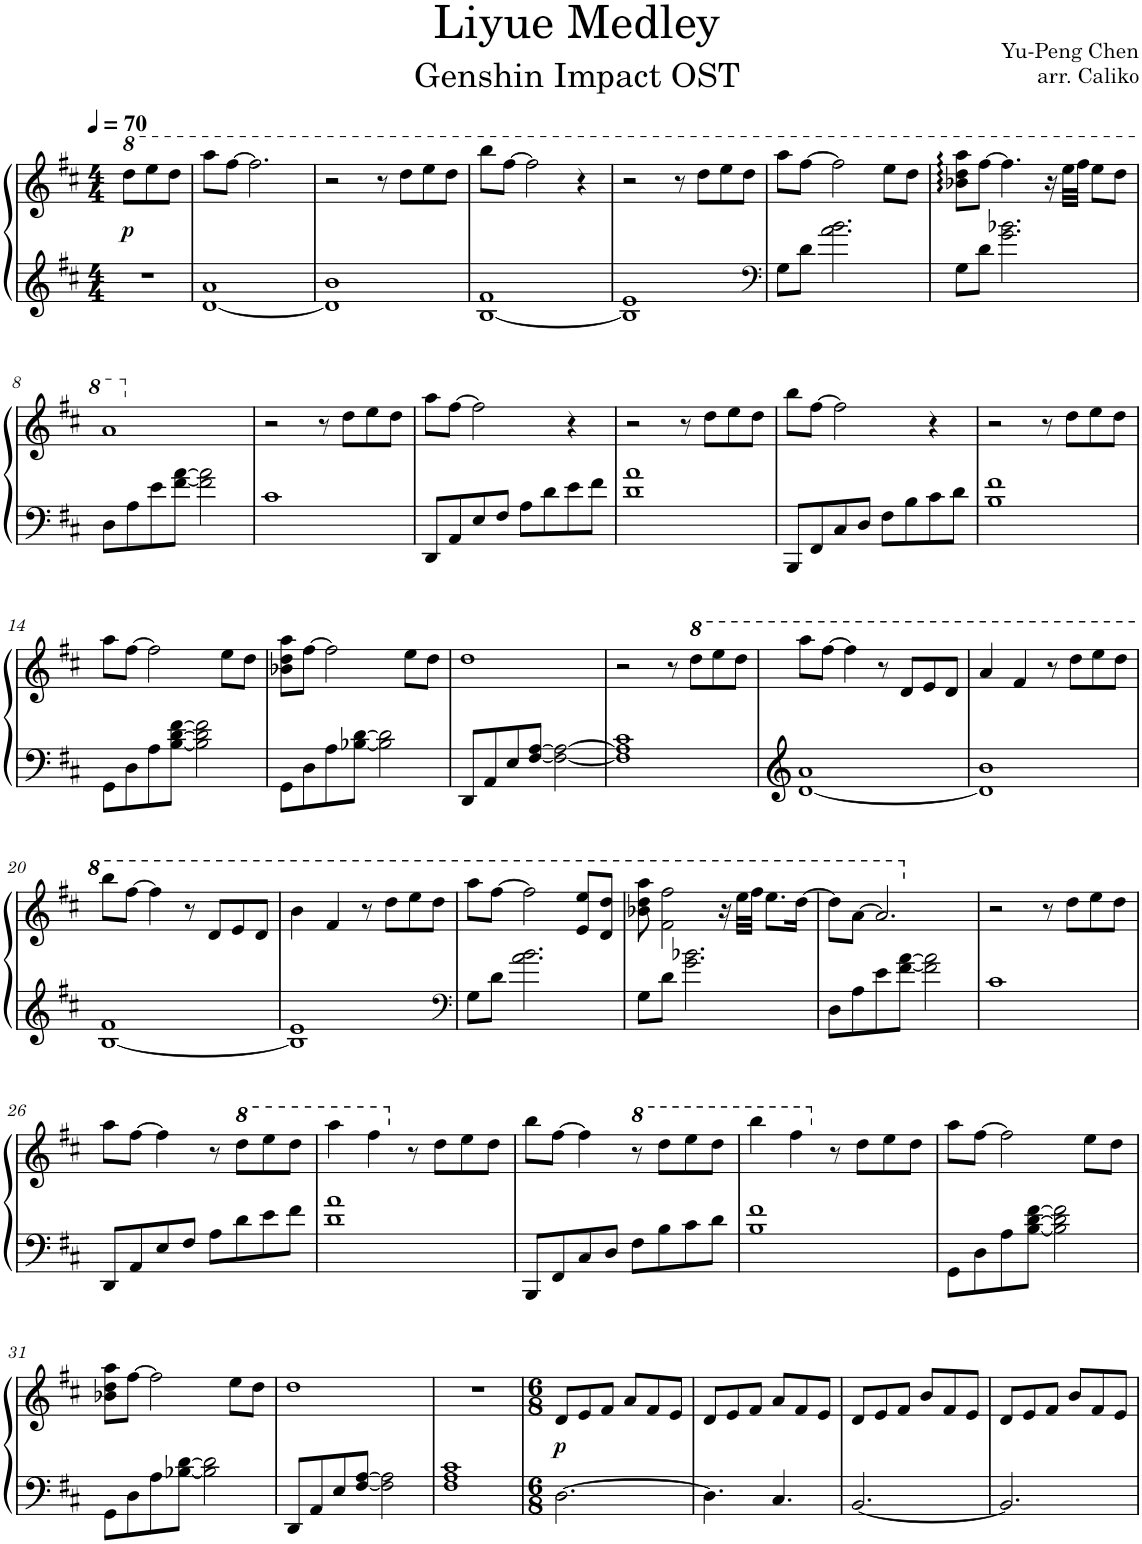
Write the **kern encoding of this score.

**kern	**kern	**dynam
*part1	*part1	*part1
*staff2	*staff1	*staff1/2
*I"Piano	*	*
*I'Pno.	*	*
*clefG2	*clefG2	*
*k[f#c#]	*k[f#c#]	*
*M4/4	*M4/4	*
*MM70	*MM70	*
*	*8va	*
=1	=1	=1
!	!	!LO:DY:b
1r	8ddd\L	p
.	8eee\	.
.	8ddd\J	.
.	2ryy	.
.	8ryy	.
=2	=2	=2
[1d 1a	8aaa\L	.
.	[8fff#\J	.
.	2.fff#\]	.
=3	=3	=3
1d] 1b	2r	.
.	8r	.
.	8ddd\L	.
.	8eee\	.
.	8ddd\J	.
=4	=4	=4
[1B 1f#	8bbb\L	.
.	[8fff#\J	.
.	2fff#\]	.
.	4r	.
=5	=5	=5
1B] 1e	2r	.
.	8r	.
.	8ddd\L	.
.	8eee\	.
.	8ddd\J	.
=6	=6	=6
*clefF4	*	*
8G\L	8aaa\L	.
8d\J	[8fff#\J	.
2.a\ 2.b\	2fff#\]	.
.	8eee\L	.
.	8ddd\J	.
=7	=7	=7
8G\L	8bb-X\ 8ddd\ 8aaa\L	.
8d\J	[8fff#\J	.
2.g\ 2.b-X\	4.fff#\]	.
.	16r	.
.	32eee\LLL	.
.	32fff#\JJJ	.
.	8eee\L	.
.	8ddd\J	.
!!LO:LB:g=z
=8	=8	=8
8D\L	1aa	.
8A\	.	.
8e\	.	.
[8f#\ [8a\J	.	.
2f#\] 2a\]	.	.
=9	=9	=9
*	*X8va	*
1c#	2r	.
.	8r	.
.	8dd\L	.
.	8ee\	.
.	8dd\J	.
=10	=10	=10
8DD/L	8aa\L	.
8AA/	[8ff#\J	.
8E/	2ff#\]	.
8F#/J	.	.
8A\L	.	.
8d\	.	.
8e\	4r	.
8f#\J	.	.
=11	=11	=11
1d 1a	2r	.
.	8r	.
.	8dd\L	.
.	8ee\	.
.	8dd\J	.
=12	=12	=12
8BBB/L	8bb\L	.
8FF#/	[8ff#\J	.
8C#/	2ff#\]	.
8D/J	.	.
8F#\L	.	.
8B\	.	.
8c#\	4r	.
8d\J	.	.
=13	=13	=13
1B 1f#	2r	.
.	8r	.
.	8dd\L	.
.	8ee\	.
.	8dd\J	.
!!LO:LB:g=z
=14	=14	=14
8GG\L	8aa\L	.
8D\	[8ff#\J	.
8A\	2ff#\]	.
[8B\ [8d\ [8f#\J	.	.
2B\] 2d\] 2f#\]	.	.
.	8ee\L	.
.	8dd\J	.
=15	=15	=15
8GG\L	8b-X\ 8dd\ 8aa\L	.
8D\	[8ff#\J	.
8A\	2ff#\]	.
[8B-X\ [8d\J	.	.
2B-\] 2d\]	.	.
.	8ee\L	.
.	8dd\J	.
=16	=16	=16
8DD/L	1dd	.
8AA/	.	.
8E/	.	.
[8F#/ [8A/J	.	.
2F#\_ 2A\_	.	.
=17	=17	=17
1F#] 1A] 1c#	2r	.
.	8r	.
*	*8va	*
.	8ddd\L	.
*	*8va	*
.	8eee\	.
.	8ddd\J	.
=18	=18	=18
[1d 1a	8aaa\L	.
.	[8fff#\J	.
.	4fff#\]	.
.	8r	.
.	8dd/L	.
.	8ee/	.
.	8dd/J	.
=19	=19	=19
1d] 1b	4aa/	.
.	4ff#/	.
.	8r	.
.	8ddd\L	.
.	8eee\	.
.	8ddd\J	.
!!LO:LB:g=z
=20	=20	=20
[1B 1f#	8bbb\L	.
.	[8fff#\J	.
.	4fff#\]	.
.	8r	.
.	8dd/L	.
.	8ee/	.
.	8dd/J	.
=21	=21	=21
1B] 1e	4bb\	.
.	4ff#/	.
.	8r	.
.	8ddd\L	.
.	8eee\	.
.	8ddd\J	.
=22	=22	=22
*clefF4	*	*
8G\L	8aaa\L	.
8d\J	[8fff#\J	.
2.a\ 2.b\	2fff#\]	.
.	8ee/ 8eee/L	.
.	8dd/ 8ddd/J	.
=23	=23	=23
8G\L	8bb-X\ 8ddd\ 8aaa\	.
8d\J	2ff#\ 2fff#\	.
2.g\ 2.b-X\	.	.
.	16r	.
.	32eee\LLL	.
.	32fff#\JJJ	.
.	8.eee\L	.
.	[16ddd\Jk	.
=24	=24	=24
8D\L	8ddd\L]	.
8A\	[8aa\J	.
8e\	2.aa/]	.
[8f#\ [8a\J	.	.
2f#\] 2a\]	.	.
=25	=25	=25
*	*X8va	*
*	*X8va	*
1c#	2r	.
.	8r	.
.	8dd\L	.
.	8ee\	.
.	8dd\J	.
!!LO:LB:g=z
=26	=26	=26
8DD/L	8aa\L	.
8AA/	[8ff#\J	.
8E/	4ff#\]	.
8F#/J	.	.
8A\L	8r	.
*	*8va	*
8d\	8ddd\L	.
*	*8va	*
8e\	8eee\	.
8f#\J	8ddd\J	.
=27	=27	=27
1d 1a	4aaa\	.
.	4fff#\	.
*	*X8va	*
*	*X8va	*
.	8r	.
.	8dd\L	.
.	8ee\	.
.	8dd\J	.
=28	=28	=28
8BBB/L	8bb\L	.
8FF#/	[8ff#\J	.
8C#/	4ff#\]	.
8D/J	.	.
*	*8va	*
8F#\L	8r	.
*	*8va	*
8B\	8ddd\L	.
8c#\	8eee\	.
8d\J	8ddd\J	.
=29	=29	=29
1B 1f#	4bbb\	.
.	4fff#\	.
*	*X8va	*
*	*X8va	*
.	8r	.
.	8dd\L	.
.	8ee\	.
.	8dd\J	.
=30	=30	=30
8GG\L	8aa\L	.
8D\	[8ff#\J	.
8A\	2ff#\]	.
[8B\ [8d\ [8f#\J	.	.
2B\] 2d\] 2f#\]	.	.
.	8ee\L	.
.	8dd\J	.
!!LO:LB:g=z
=31	=31	=31
8GG\L	8b-X\ 8dd\ 8aa\L	.
8D\	[8ff#\J	.
8A\	2ff#\]	.
[8B-X\ [8d\J	.	.
2B-\] 2d\]	.	.
.	8ee\L	.
.	8dd\J	.
=32	=32	=32
8DD/L	1dd	.
8AA/	.	.
8E/	.	.
[8F#/ [8A/J	.	.
2F#\] 2A\]	.	.
=33	=33	=33
1F# 1A 1c#	1r	.
=34	=34	=34
*M6/8	*M6/8	*
!	!	!LO:DY:b
[2.D\	8d/L	p
.	8e/	.
.	8f#/J	.
.	8a/L	.
.	8f#/	.
.	8e/J	.
=35	=35	=35
4.D\]	8d/L	.
.	8e/	.
.	8f#/J	.
4.C#/	8a/L	.
.	8f#/	.
.	8e/J	.
=36	=36	=36
[2.BB/	8d/L	.
.	8e/	.
.	8f#/J	.
.	8b/L	.
.	8f#/	.
.	8e/J	.
=37	=37	=37
2.BB/]	8d/L	.
.	8e/	.
.	8f#/J	.
.	8b/L	.
.	8f#/	.
.	8e/J	.
=	=	=
*-	*-	*-
